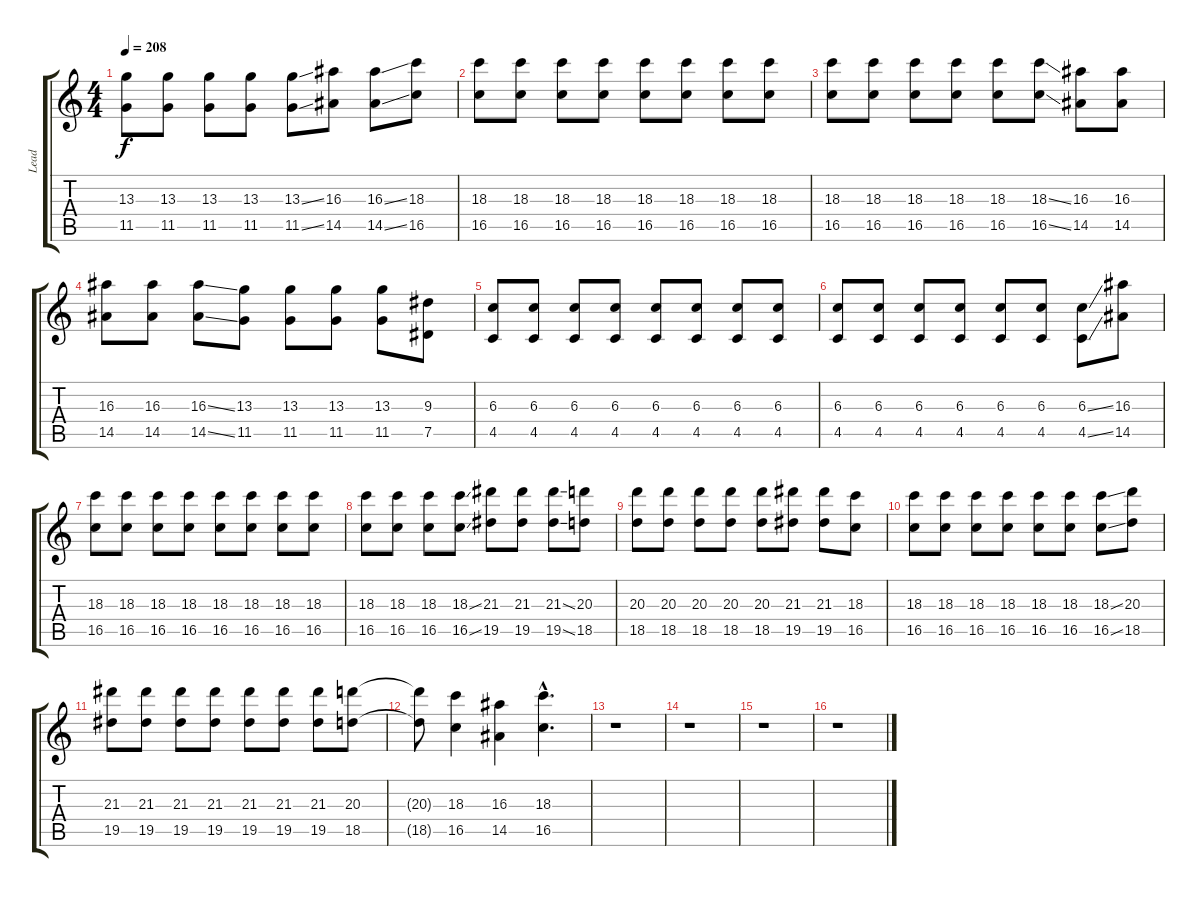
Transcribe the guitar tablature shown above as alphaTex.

\track ("Lead" "Lead") {instrument overdrivenguitar}
\staff {score tabs}
\tuning (Eb4 Bb3 Gb3 Db3 Ab2 Eb2) {hide}
\ts (4 4)
\tempo 208
\clef g2
\ks c
(13.3 11.5).8{dy f} (13.3 11.5).8 (13.3 11.5).8 (13.3 11.5).8 (13.3{ss} 11.5{ss}).8 (16.3 14.5).8 (16.3{ss} 14.5{ss}).8 (18.3 16.5).8 |
(18.3 16.5).8 (18.3 16.5).8 (18.3 16.5).8 (18.3 16.5).8 (18.3 16.5).8 (18.3 16.5).8 (18.3 16.5).8 (18.3 16.5).8 |
(18.3 16.5).8 (18.3 16.5).8 (18.3 16.5).8 (18.3 16.5).8 (18.3 16.5).8 (18.3{ss} 16.5{ss}).8 (16.3 14.5).8 (16.3 14.5).8 |
(16.3 14.5).8 (16.3 14.5).8 (16.3{ss} 14.5{ss}).8 (13.3 11.5).8 (13.3 11.5).8 (13.3 11.5).8 (13.3 11.5).8 (9.3 7.5).8 |
(6.3 4.5).8 (6.3 4.5).8 (6.3 4.5).8 (6.3 4.5).8 (6.3 4.5).8 (6.3 4.5).8 (6.3 4.5).8 (6.3 4.5).8 |
(6.3 4.5).8 (6.3 4.5).8 (6.3 4.5).8 (6.3 4.5).8 (6.3 4.5).8 (6.3 4.5).8 (6.3{ss} 4.5{ss}).8 (16.3 14.5).8 |
(18.3 16.5).8 (18.3 16.5).8 (18.3 16.5).8 (18.3 16.5).8 (18.3 16.5).8 (18.3 16.5).8 (18.3 16.5).8 (18.3 16.5).8 |
(18.3 16.5).8 (18.3 16.5).8 (18.3 16.5).8 (18.3{ss} 16.5{ss}).8 (21.3 19.5).8 (21.3 19.5).8 (21.3{ss} 19.5{ss}).8 (20.3 18.5).8 |
(20.3 18.5).8 (20.3 18.5).8 (20.3 18.5).8 (20.3 18.5).8 (20.3 18.5).8 (21.3 19.5).8 (21.3 19.5).8 (18.3 16.5).8 |
(18.3 16.5).8 (18.3 16.5).8 (18.3 16.5).8 (18.3 16.5).8 (18.3 16.5).8 (18.3 16.5).8 (18.3{ss} 16.5{ss}).8 (20.3 18.5).8 |
(21.3 19.5).8 (21.3 19.5).8 (21.3 19.5).8 (21.3 19.5).8 (21.3 19.5).8 (21.3 19.5).8 (21.3 19.5).8 (20.3 18.5).8 |
(20.3{t} 18.5{t}).8 (18.3 16.5).4 (16.3 14.5).4 (18.3{hac} 16.5{hac}).4{d} |
r.1 |
r.1 |
r.1 |
r.1
